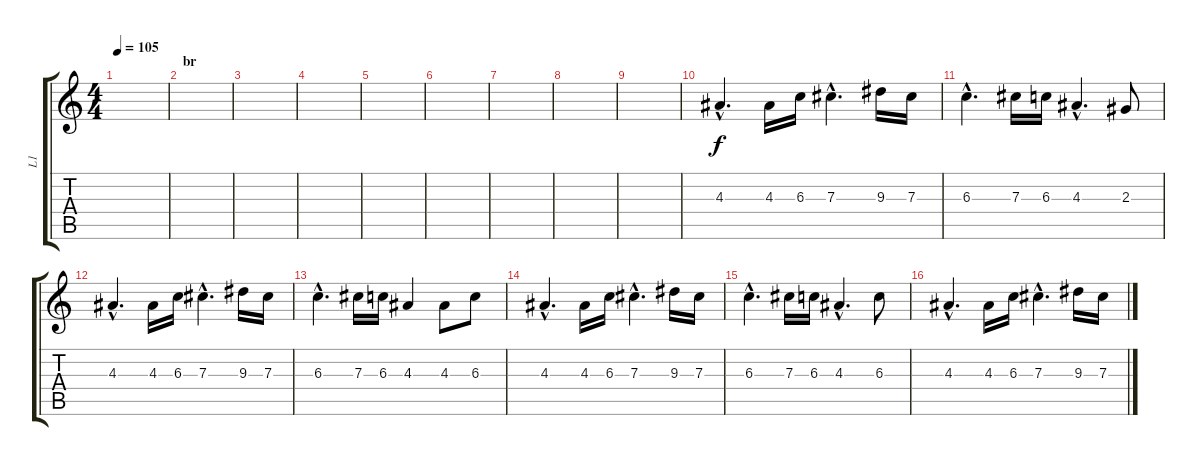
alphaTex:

\track ("L1" "L1") {instrument distortionguitar}
\staff {score tabs}
\tuning (Eb4 Bb3 Gb3 Db3 Ab2 Eb2) {hide}
\ts (4 4)
\tempo 105
\clef g2
\ks c
|
\section ("" "br")
|
|
|
|
|
|
|
|
\section ("" "")
4.3{hac}.4{d} 4.3.16 6.3.16 7.3{hac}.4{d} 9.3.16 7.3.16 |
6.3{hac}.4{d} 7.3.16 6.3.16 4.3{hac}.4{d} 2.3.8 |
4.3{hac}.4{d} 4.3.16 6.3.16 7.3{hac}.4{d} 9.3.16 7.3.16 |
6.3{hac}.4{d} 7.3.16 6.3.16 4.3.4 4.3.8 6.3.8 |
4.3{hac}.4{d} 4.3.16 6.3.16 7.3{hac}.4{d} 9.3.16 7.3.16 |
6.3{hac}.4{d} 7.3.16 6.3.16 4.3{hac}.4{d} 6.3.8 |
4.3{hac}.4{d} 4.3.16 6.3.16 7.3{hac}.4{d} 9.3.16 7.3.16
